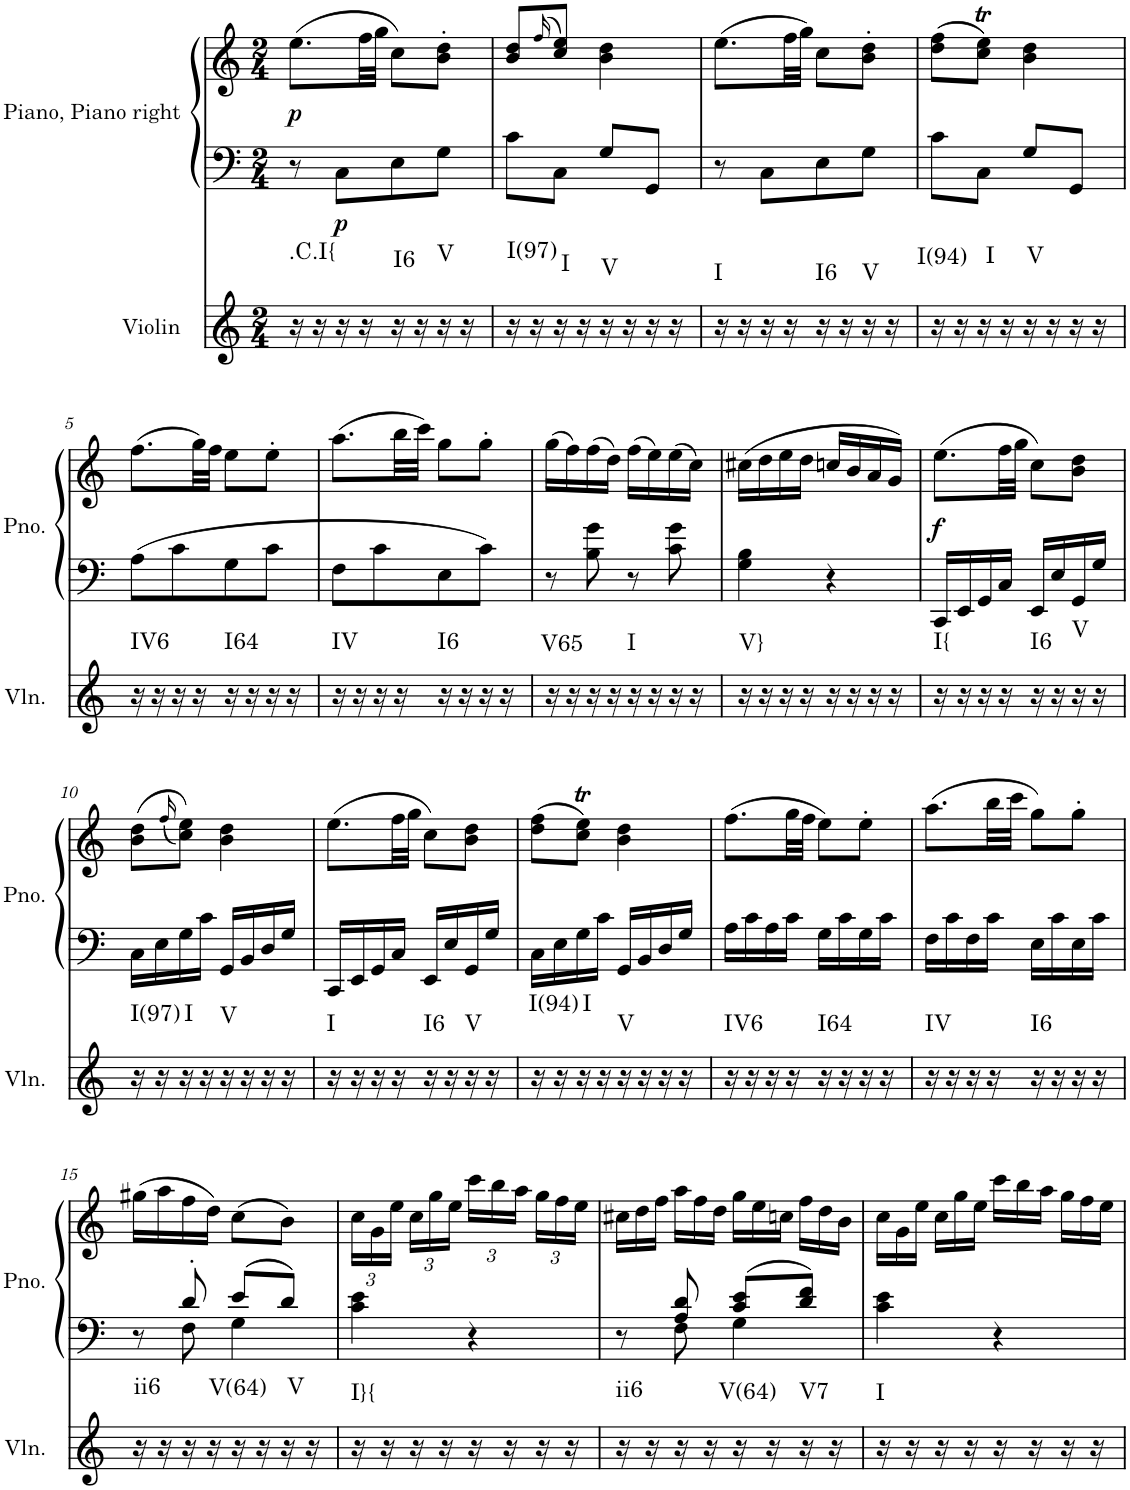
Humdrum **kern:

**kern	**harte	**kern	**kern	**dynam
*part2	*part2	*part1	*part1	*part1
*staff3	*	*staff2	*staff1	*staff1/2
*I"Violin	*	*I"Piano, Piano right	*	*
*I'Vln.	*	*I'Pno.	*	*
*clefG2	*	*clefF4	*clefG2	*
*k[]	*	*k[]	*k[]	*
*M2/4	*	*M2/4	*M2/4	*
=1	=1	=1	=1	=1
!	!LO:H:kt=.C.I{	!	!	!LO:DY:b
16r	N	8r	(8.ee\L	p
16r	.	.	.	.
!	!	!	!	!LO:DY:b=2
16r	.	8C\L	.	p
16r	.	.	32ff\LL	.
.	.	.	32gg\JJJ	.
!	!LO:H:kt=I6	!	!	!
16r	N	8E\	8cc\L)	.
16r	.	.	.	.
!	!LO:H:kt=V	!	!	!
16r	N	8G\J	8b\' 8dd\'J	.
16r	.	.	.	.
=2	=2	=2	=2	=2
!	!LO:H:kt=I(97)	!	!	!
16r	N	8c\L	8b/ 8dd/L	.
16r	.	.	.	.
.	.	.	(>16qff/	.
!	!LO:H:kt=I	!	!	!
16r	N	8C\J	8cc/ 8ee/J)	.
16r	.	.	.	.
!	!LO:H:kt=V	!	!	!
16r	N	8G/L	4b\ 4dd\	.
16r	.	.	.	.
16r	.	8GG/J	.	.
16r	.	.	.	.
=3	=3	=3	=3	=3
!	!LO:H:kt=I	!	!	!
16r	N	8r	(>8.ee\L	.
16r	.	.	.	.
16r	.	8C\L	.	.
16r	.	.	32ff\LL	.
.	.	.	32gg\JJJ)	.
!	!LO:H:kt=I6	!	!	!
16r	N	8E\	8cc\L	.
16r	.	.	.	.
!	!LO:H:kt=V	!	!	!
16r	N	8G\J	8b\' 8dd\'J	.
16r	.	.	.	.
=4	=4	=4	=4	=4
!	!LO:H:kt=I(94)	!	!	!
16r	N	8c\L	(8dd\ 8ff\L	.
16r	.	.	.	.
!	!LO:H:kt=I	!	!	!
16r	N	8C\J	8cc\T 8ee\TJ)	.
16r	.	.	.	.
!	!LO:H:kt=V	!	!	!
16r	N	8G/L	4b\ 4dd\	.
16r	.	.	.	.
16r	.	8GG/J	.	.
16r	.	.	.	.
!!LO:LB:g=z
=5	=5	=5	=5	=5
!	!LO:H:kt=IV6	!	!	!
16r	N	8A\L	(8.ff\L	.
16r	.	.	.	.
16r	.	8c\	.	.
16r	.	.	32gg\LL)	.
.	.	.	32ff\JJJ	.
!	!LO:H:kt=I64	!	!	!
16r	N	8G\	8ee\L	.
16r	.	.	.	.
16r	.	8c\J	8ee'\J	.
16r	.	.	.	.
=6	=6	=6	=6	=6
!	!LO:H:kt=IV	!	!	!
16r	N	8F\L	(8.aa\L	.
16r	.	.	.	.
16r	.	8c\	.	.
16r	.	.	32bb\LL	.
.	.	.	32ccc\JJJ)	.
!	!LO:H:kt=I6	!	!	!
16r	N	8E\	8gg\L	.
16r	.	.	.	.
16r	.	8c\J	8gg'\J	.
16r	.	.	.	.
=7	=7	=7	=7	=7
!	!LO:H:kt=V65	!	!	!
16r	N	8r	(16gg\LL	.
16r	.	.	16ff\)	.
16r	.	8B\ 8g\	(16ff\	.
16r	.	.	16dd\JJ)	.
!	!LO:H:kt=I	!	!	!
16r	N	8r	(16ff\LL	.
16r	.	.	16ee\)	.
16r	.	8c\ 8g\	(16ee\	.
16r	.	.	16cc\JJ)	.
=8	=8	=8	=8	=8
!	!LO:H:kt=V}	!	!	!
16r	N	4G\ 4B\	(16cc#X\LL	.
16r	.	.	16dd\	.
16r	.	.	16ee\	.
16r	.	.	16dd\JJ	.
16r	.	4r	16ccn/LL	.
16r	.	.	16b/	.
16r	.	.	16a/	.
16r	.	.	16g/JJ)	.
=9	=9	=9	=9	=9
!	!LO:H:kt=I{	!	!	!LO:DY:b
16r	N	16CC/LL	(8.ee\L	f
16r	.	16EE/	.	.
16r	.	16GG/	.	.
16r	.	16C/JJ	32ff\LL	.
.	.	.	32gg\JJJ	.
!	!LO:H:kt=I6	!	!	!
16r	N	16EE/LL	8cc\L)	.
16r	.	16E/	.	.
!	!LO:H:kt=V	!	!	!
16r	N	16GG/	8b\ 8dd\J	.
16r	.	16G/JJ	.	.
!!LO:LB:g=z
=10	=10	=10	=10	=10
!	!LO:H:kt=I(97)	!	!	!
16r	N	16C\LL	(8b\ 8dd\L	.
16r	.	16E\	.	.
.	.	.	(16qff/	.
!	!LO:H:kt=I	!	!	!
16r	N	16G\	8cc\ 8ee\J))	.
16r	.	16c\JJ	.	.
!	!LO:H:kt=V	!	!	!
16r	N	16GG/LL	4b\ 4dd\	.
16r	.	16BB/	.	.
16r	.	16D/	.	.
16r	.	16G/JJ	.	.
=11	=11	=11	=11	=11
!	!LO:H:kt=I	!	!	!
16r	N	16CC/LL	(8.ee\L	.
16r	.	16EE/	.	.
16r	.	16GG/	.	.
16r	.	16C/JJ	32ff\LL	.
.	.	.	32gg\JJJ	.
!	!LO:H:kt=I6	!	!	!
16r	N	16EE/LL	8cc\L)	.
16r	.	16E/	.	.
!	!LO:H:kt=V	!	!	!
16r	N	16GG/	8b\ 8dd\J	.
16r	.	16G/JJ	.	.
=12	=12	=12	=12	=12
!	!LO:H:kt=I(94)	!	!	!
16r	N	16C\LL	(8dd\ 8ff\L	.
16r	.	16E\	.	.
!	!LO:H:kt=I	!	!	!
16r	N	16G\	8cc\T 8ee\TJ)	.
16r	.	16c\JJ	.	.
!	!LO:H:kt=V	!	!	!
16r	N	16GG/LL	4b\ 4dd\	.
16r	.	16BB/	.	.
16r	.	16D/	.	.
16r	.	16G/JJ	.	.
=13	=13	=13	=13	=13
!	!LO:H:kt=IV6	!	!	!
16r	N	16A\LL	(8.ff\L	.
16r	.	16c\	.	.
16r	.	16A\	.	.
16r	.	16c\JJ	32gg\LL	.
.	.	.	32ff\JJJ	.
!	!LO:H:kt=I64	!	!	!
16r	N	16G\LL	8ee\L)	.
16r	.	16c\	.	.
16r	.	16G\	8ee'\J	.
16r	.	16c\JJ	.	.
=14	=14	=14	=14	=14
!	!LO:H:kt=IV	!	!	!
16r	N	16F\LL	(8.aa\L	.
16r	.	16c\	.	.
16r	.	16F\	.	.
16r	.	16c\JJ	32bb\LL	.
.	.	.	32ccc\JJJ	.
!	!LO:H:kt=I6	!	!	!
16r	N	16E\LL	8gg\L)	.
16r	.	16c\	.	.
16r	.	16E\	8gg'\J	.
16r	.	16c\JJ	.	.
!!LO:LB:g=z
=15	=15	=15	=15	=15
*	*	*^	*	*
!	!LO:H:kt=ii6	!	!	!	!
16r	N	8r	8ryy	(16gg#X\LL	.
16r	.	.	.	16aa\	.
16r	.	8d'/	8F\	16ff\	.
16r	.	.	.	16dd\JJ)	.
!	!LO:H:kt=V(64)	!	!	!	!
16r	N	8e/L	4G\	(8cc\L	.
16r	.	.	.	.	.
!	!LO:H:kt=V	!	!	!	!
16r	N	8d/J	.	8b\J)	.
16r	.	.	.	.	.
*	*	*v	*v	*	*
=16	=16	=16	=16	=16
*	*	*	*Xbrackettup	*
!	!LO:H:kt=I}{	!	!	!
16r	N	4c\ 4e\	24cc\LL	.
.	.	.	24g\	.
16r	.	.	.	.
.	.	.	24ee\JJ	.
16r	.	.	24cc\LL	.
.	.	.	24gg\	.
16r	.	.	.	.
.	.	.	24ee\JJ	.
16r	.	4r	24ccc\LL	.
.	.	.	24bb\	.
16r	.	.	.	.
.	.	.	24aa\JJ	.
16r	.	.	24gg\LL	.
.	.	.	24ff\	.
16r	.	.	.	.
.	.	.	24ee\JJ	.
=17	=17	=17	=17	=17
*	*	*^	*	*
*	*	*	*	*Xtuplet	*
!	!LO:H:kt=ii6	!	!	!	!
16r	N	8r	8ryy	24cc#X\LL	.
.	.	.	.	24dd\	.
16r	.	.	.	.	.
.	.	.	.	24ff\JJ	.
16r	.	8A/ 8d/	8F\	24aa\LL	.
.	.	.	.	24ff\	.
16r	.	.	.	.	.
.	.	.	.	24dd\JJ	.
!	!LO:H:kt=V(64)	!	!	!	!
16r	N	8c/ 8e/L	4G\	24gg\LL	.
.	.	.	.	24ee\	.
16r	.	.	.	.	.
.	.	.	.	24ccn\JJ	.
!	!LO:H:kt=V7	!	!	!	!
16r	N	8d/ 8f/J	.	24ff\LL	.
.	.	.	.	24dd\	.
16r	.	.	.	.	.
.	.	.	.	24b\JJ	.
*	*	*v	*v	*	*
=18	=18	=18	=18	=18
!	!LO:H:kt=I	!	!	!
16r	N	4c\ 4e\	24cc\LL	.
.	.	.	24g\	.
16r	.	.	.	.
.	.	.	24ee\JJ	.
16r	.	.	24cc\LL	.
.	.	.	24gg\	.
16r	.	.	.	.
.	.	.	24ee\JJ	.
16r	.	4r	24ccc\LL	.
.	.	.	24bb\	.
16r	.	.	.	.
.	.	.	24aa\JJ	.
16r	.	.	24gg\LL	.
.	.	.	24ff\	.
16r	.	.	.	.
.	.	.	24ee\JJ	.
=	=	=	=	=
*-	*-	*-	*-	*-
